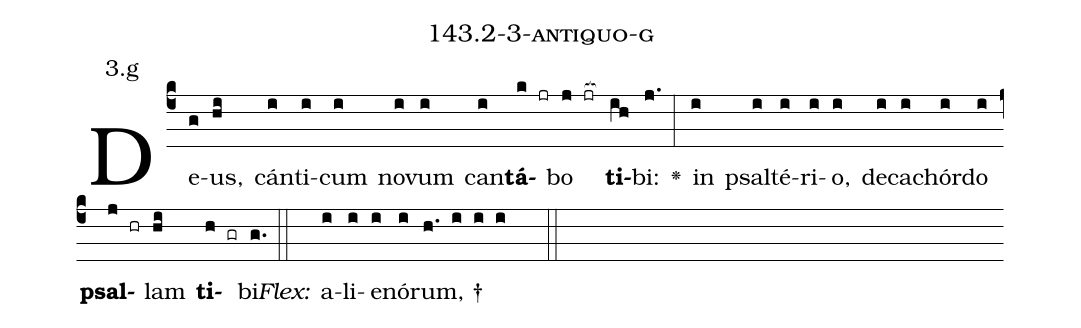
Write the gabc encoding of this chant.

name: 143.2-3-antiquo-g;
annotation: 3.g;
%%
(c4)De(g)us,(hi) cán(i)ti(i)cum(i) no(i)vum(i) can(i)<b>tá</b>(k jr)bo(j jr[ocb:1{]) <b>ti</b>(ih[ocb:0}])bi:(j.) <v>\greheightstar</v>(:) in(i) psal(i)té(i)ri(i)o,(i) de(i)ca(i)chór(i)do(i) <b>psal</b>(j hr)lam(hi) <b>ti</b>(h gr)bi.(g.) (::)
<i>Flex:</i>()  a(i)li(i)e(i)nó(i)rum, †(h. i i i  ::)

%E(i) u(i) o(j) u(hi) a(h) e.(g.) (::)
